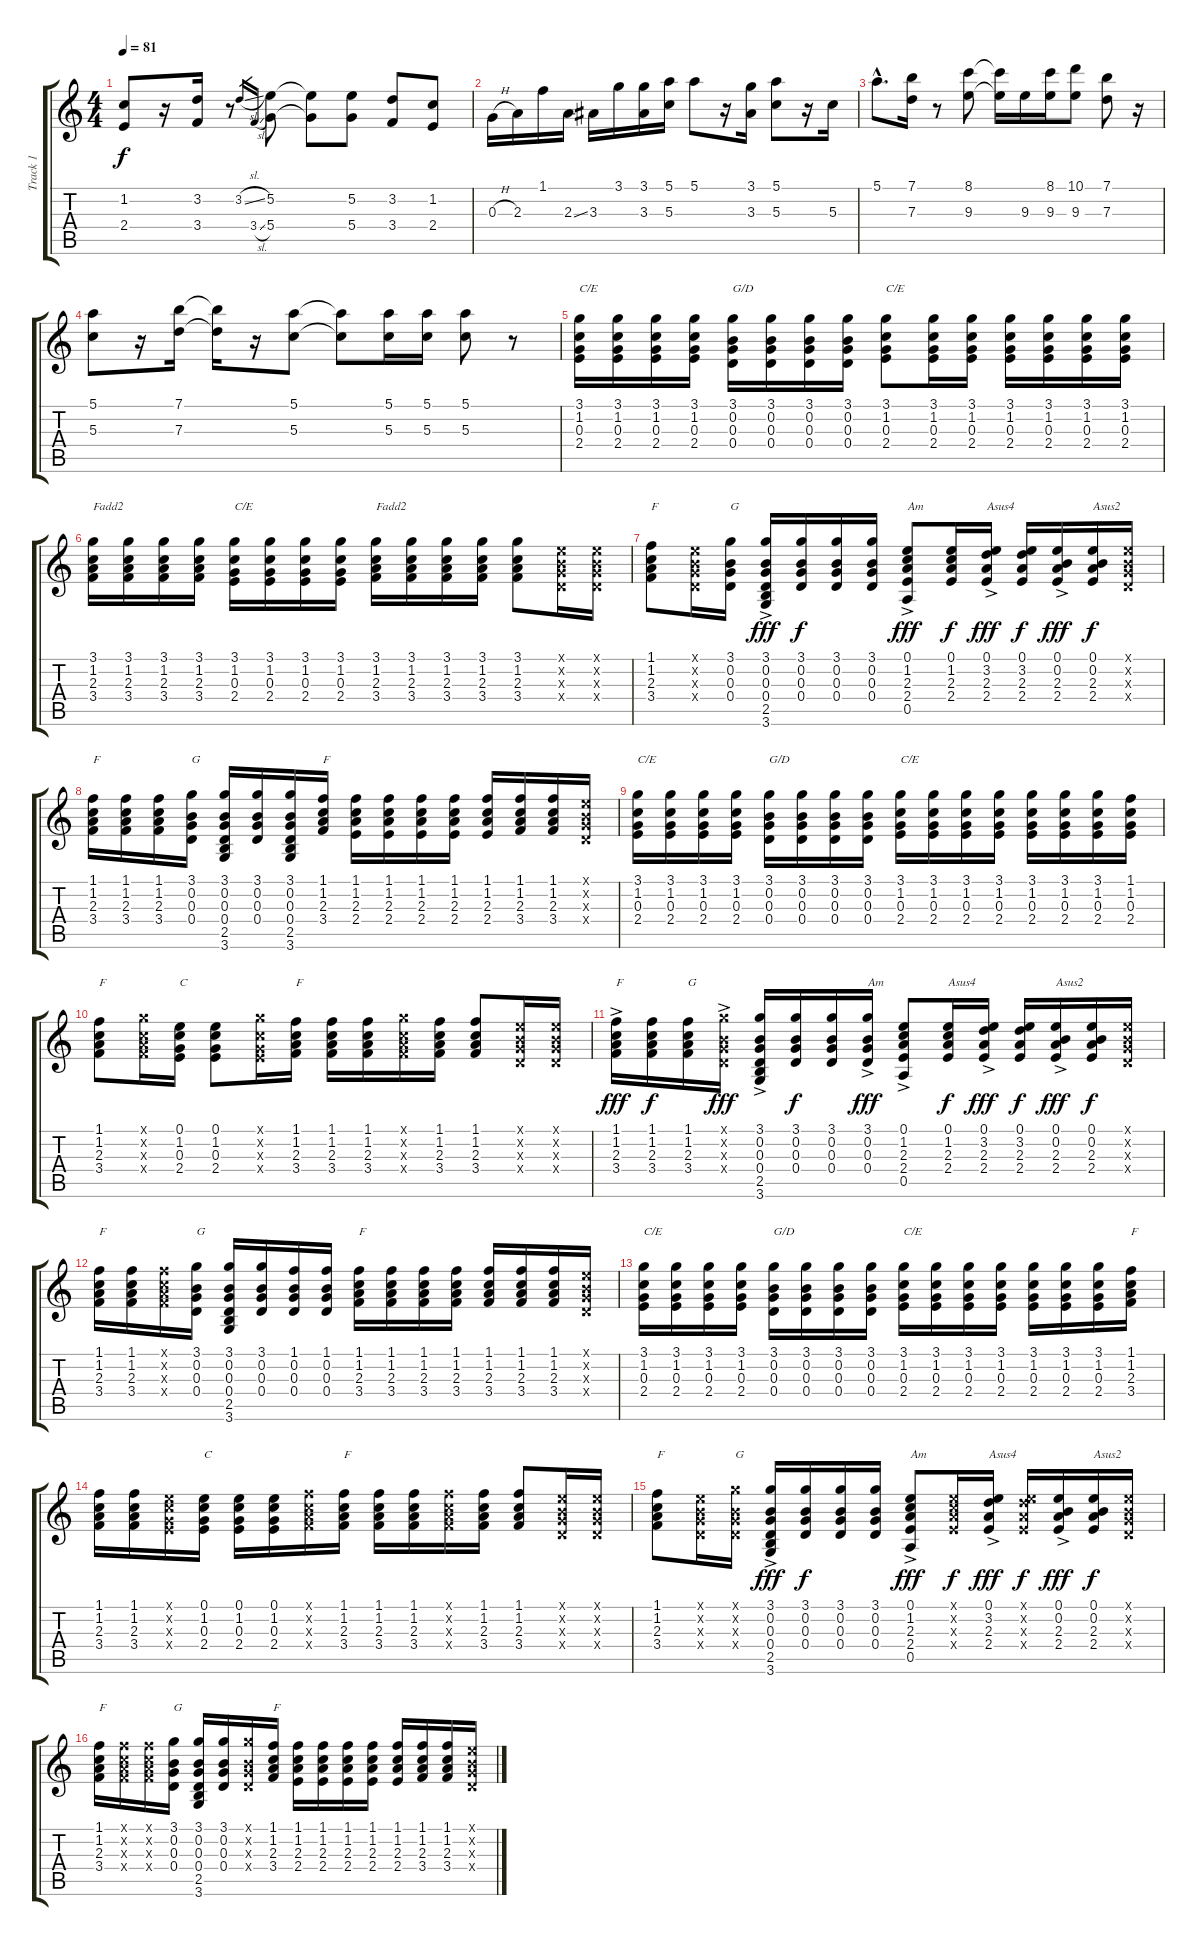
\track ("Track 1" "Track 1") {instrument acousticguitarnylon}
\staff {score tabs}
\tuning (E4 B3 G3 D3 A2 E2) {hide}
\ts (4 4)
\tempo 81
\clef g2
\ks c
(1.2 2.4).8{dy f instrument acousticguitarnylon} r.16 (3.2 3.4).16 r.8 3.2{sl}.16{gr} 3.4{sl}.16{gr} (5.2 5.4).8 (5.2{t} 5.4{t}).8 (5.2 5.4).8 (3.2 3.4).8 (1.2 2.4).8 |
0.3{h}.16 2.3.16 1.1.16 2.3{ss}.16 3.3.16 3.1.16 (3.1 3.3).16 (5.1 5.3).16 5.1.8 r.16 (3.1 3.3).16 (5.1 5.3).8 r.16 5.3.16 |
5.1{hac}.8{d} (7.1 7.3).16 r.8 (8.1 9.3).8 (8.1{t} 9.3{t}).16 9.3.16 (8.1 9.3).16 (10.1 9.3).8 (7.1 7.3).8 r.16 |
(5.1 5.3).8 r.16 (7.1 7.3).16 (7.1{t} 7.3{t}).16 r.16 (5.1 5.3).8 (5.1{t} 5.3{t}).8 (5.1 5.3).16 (5.1 5.3).16 (5.1 5.3).8 r.8 |
(3.1 1.2 0.3 2.4).16{txt "C/E"} (3.1 1.2 0.3 2.4).16 (3.1 1.2 0.3 2.4).16 (3.1 1.2 0.3 2.4).16 (3.1 0.2 0.3 0.4).16{txt "G/D"} (3.1 0.2 0.3 0.4).16 (3.1 0.2 0.3 0.4).16 (3.1 0.2 0.3 0.4).16 (3.1 1.2 0.3 2.4).8{txt "C/E"} (3.1 1.2 0.3 2.4).16 (3.1 1.2 0.3 2.4).16 (3.1 1.2 0.3 2.4).16 (3.1 1.2 0.3 2.4).16 (3.1 1.2 0.3 2.4).16 (3.1 1.2 0.3 2.4).16 |
(3.1 1.2 2.3 3.4).16{txt "Fadd2"} (3.1 1.2 2.3 3.4).16 (3.1 1.2 2.3 3.4).16 (3.1 1.2 2.3 3.4).16 (3.1 1.2 0.3 2.4).16{txt "C/E"} (3.1 1.2 0.3 2.4).16 (3.1 1.2 0.3 2.4).16 (3.1 1.2 0.3 2.4).16 (3.1 1.2 2.3 3.4).16{txt "Fadd2"} (3.1 1.2 2.3 3.4).16 (3.1 1.2 2.3 3.4).16 (3.1 1.2 2.3 3.4).16 (3.1 1.2 2.3 3.4).8 (0.1{x} 0.2{x} 0.3{x} 0.4{x}).16 (0.1{x} 0.2{x} 0.3{x} 0.4{x}).16 |
(1.1 1.2 2.3 3.4).8{txt "F"} (0.1{x} 0.2{x} 0.3{x} 0.4{x}).16 (3.1 0.2 0.3 0.4).16{txt "G"} (3.1{ac} 0.2 0.3 0.4 2.5 3.6).16{dy fff} (3.1 0.2 0.3 0.4).16{dy f} (3.1 0.2 0.3 0.4).16 (3.1 0.2 0.3 0.4).16 (0.1{ac} 1.2 2.3 2.4 0.5).8{txt "Am" dy fff} (0.1 1.2 2.3 2.4).16{dy f} (0.1{ac} 3.2 2.3 2.4).16{txt "Asus4" dy fff} (0.1 3.2 2.3 2.4).16{dy f} (0.1{ac} 0.2 2.3 2.4).16{dy fff} (0.1 0.2 2.3 2.4).16{txt "Asus2" dy f} (0.1{x} 0.2{x} 0.3{x} 0.4{x}).16 |
(1.1 1.2 2.3 3.4).16{txt "F"} (1.1 1.2 2.3 3.4).16 (1.1 1.2 2.3 3.4).16 (3.1 0.2 0.3 0.4).16{txt "G"} (3.1 0.2 0.3 0.4 2.5 3.6).16 (3.1 0.2 0.3 0.4).16 (3.1 0.2 0.3 0.4 2.5 3.6).16 (1.1 1.2 2.3 3.4).16{txt "F"} (1.1 1.2 2.3 2.4).16 (1.1 1.2 2.3 2.4).16 (1.1 1.2 2.3 2.4).16 (1.1 1.2 2.3 2.4).16 (1.1 1.2 2.3 2.4).16 (1.1 1.2 2.3 3.4).16 (1.1 1.2 2.3 3.4).16 (0.1{x} 0.2{x} 0.3{x} 0.4{x}).16 |
(3.1 1.2 0.3 2.4).16{txt "C/E"} (3.1 1.2 0.3 2.4).16 (3.1 1.2 0.3 2.4).16 (3.1 1.2 0.3 2.4).16 (3.1 0.2 0.3 0.4).16{txt "G/D"} (3.1 0.2 0.3 0.4).16 (3.1 0.2 0.3 0.4).16 (3.1 0.2 0.3 0.4).16 (3.1 1.2 0.3 2.4).16{txt "C/E"} (3.1 1.2 0.3 2.4).16 (3.1 1.2 0.3 2.4).16 (3.1 1.2 0.3 2.4).16 (3.1 1.2 0.3 2.4).16 (3.1 1.2 0.3 2.4).16 (3.1 1.2 0.3 2.4).16 (1.1 1.2 0.3 2.4).16 |
(1.1 1.2 2.3 3.4).8{txt "F"} (3.1{x} 1.2{x} 2.3{x} 3.4{x}).16 (0.1 1.2 0.3 2.4).16{txt "C"} (0.1 1.2 0.3 2.4).8 (3.1{x} 1.2{x} 0.3{x} 2.4{x}).16 (1.1 1.2 2.3 3.4).16{txt "F"} (1.1 1.2 2.3 3.4).16 (1.1 1.2 2.3 3.4).16 (3.1{x} 1.2{x} 2.3{x} 3.4{x}).16 (1.1 1.2 2.3 3.4).16 (1.1 1.2 2.3 3.4).8 (0.1{x} 0.2{x} 0.3{x} 0.4{x}).16 (0.1{x} 0.2{x} 0.3{x} 0.4{x}).16 |
(1.1{ac} 1.2 2.3 3.4).16{txt "F" dy fff} (1.1 1.2 2.3 3.4).16{dy f} (1.1 1.2 2.3 3.4).16{txt "G"} (3.1{x} 0.2{ac x} 0.3{x} 0.4{x}).16{dy fff} (3.1 0.2{ac} 0.3 0.4 2.5 3.6).16 (3.1 0.2 0.3 0.4).16{dy f} (3.1 0.2 0.3 0.4).16 (3.1{ac} 0.2 0.3 0.4).16{txt "Am" dy fff} (0.1 1.2{ac} 2.3 2.4 0.5).8 (0.1 1.2 2.3 2.4).16{txt "Asus4" dy f} (0.1{ac} 3.2 2.3 2.4).16{dy fff} (0.1 3.2 2.3 2.4).16{dy f} (0.1 0.2{ac} 2.3 2.4).16{txt "Asus2" dy fff} (0.1 0.2 2.3 2.4).16{dy f} (0.1{x} 0.2{x} 0.3{x} 0.4{x}).16 |
(1.1 1.2 2.3 3.4).16{txt "F"} (1.1 1.2 2.3 3.4).16 (1.1{x} 1.2{x} 2.3{x} 3.4{x}).16 (3.1 0.2 0.3 0.4).16{txt "G"} (3.1 0.2 0.3 0.4 2.5 3.6).16 (3.1 0.2 0.3 0.4).16 (1.1 0.2 0.3 0.4).16 (1.1 0.2 0.3 0.4).16 (1.1 1.2 2.3 3.4).16{txt "F"} (1.1 1.2 2.3 3.4).16 (1.1 1.2 2.3 3.4).16 (1.1 1.2 2.3 3.4).16 (1.1 1.2 2.3 3.4).16 (1.1 1.2 2.3 3.4).16 (1.1 1.2 2.3 3.4).16 (0.1{x} 0.2{x} 0.3{x} 0.4{x}).16 |
(3.1 1.2 0.3 2.4).16{txt "C/E"} (3.1 1.2 0.3 2.4).16 (3.1 1.2 0.3 2.4).16 (3.1 1.2 0.3 2.4).16 (3.1 0.2 0.3 0.4).16{txt "G/D"} (3.1 0.2 0.3 0.4).16 (3.1 0.2 0.3 0.4).16 (3.1 0.2 0.3 0.4).16 (3.1 1.2 0.3 2.4).16{txt "C/E"} (3.1 1.2 0.3 2.4).16 (3.1 1.2 0.3 2.4).16 (3.1 1.2 0.3 2.4).16 (3.1 1.2 0.3 2.4).16 (3.1 1.2 0.3 2.4).16 (3.1 1.2 0.3 2.4).16 (1.1 1.2 2.3 3.4).16{txt "F"} |
(1.1 1.2 2.3 3.4).16 (1.1 1.2 2.3 3.4).16 (0.1{x} 1.2{x} 0.3{x} 2.4{x}).16 (0.1 1.2 0.3 2.4).16{txt "C"} (0.1 1.2 0.3 2.4).16 (0.1 1.2 0.3 2.4).16 (1.1{x} 1.2{x} 2.3{x} 3.4{x}).16 (1.1 1.2 2.3 3.4).16{txt "F"} (1.1 1.2 2.3 3.4).16 (1.1 1.2 2.3 3.4).16 (1.1{x} 1.2{x} 2.3{x} 3.4{x}).16 (1.1 1.2 2.3 3.4).16 (1.1 1.2 2.3 3.4).8 (0.1{x} 0.2{x} 0.3{x} 0.4{x}).16 (0.1{x} 0.2{x} 0.3{x} 0.4{x}).16 |
(1.1 1.2 2.3 3.4).8{txt "F"} (0.1{x} 0.2{x} 0.3{x} 0.4{x}).16 (3.1{x} 0.2{x} 0.3{x} 0.4{x}).16{txt "G"} (3.1{ac} 0.2 0.3 0.4 2.5 3.6).16{dy fff} (3.1 0.2 0.3 0.4).16{dy f} (3.1 0.2 0.3 0.4).16 (3.1 0.2 0.3 0.4).16 (0.1{ac} 1.2 2.3 2.4 0.5).8{txt "Am" dy fff} (0.1{x} 1.2{x} 2.3{x} 2.4{x}).16{dy f} (0.1{ac} 3.2 2.3 2.4).16{txt "Asus4" dy fff} (0.1{x} 3.2{x} 2.3{x} 2.4{x}).16{dy f} (0.1{ac} 0.2 2.3 2.4).16{dy fff} (0.1 0.2 2.3 2.4).16{txt "Asus2" dy f} (0.1{x} 0.2{x} 0.3{x} 0.4{x}).16 |
(1.1 1.2 2.3 3.4).16{txt "F"} (1.1{x} 1.2{x} 2.3{x} 3.4{x}).16 (1.1{x} 1.2{x} 2.3{x} 3.4{x}).16 (3.1 0.2 0.3 0.4).16{txt "G"} (3.1 0.2 0.3 0.4 2.5 3.6).16 (3.1 0.2 0.3 0.4).16 (3.1{x} 0.2{x} 0.3{x} 0.4{x}).16 (1.1 1.2 2.3 3.4).16{txt "F"} (1.1 1.2 2.3 2.4).16 (1.1 1.2 2.3 2.4).16 (1.1 1.2 2.3 2.4).16 (1.1 1.2 2.3 2.4).16 (1.1 1.2 2.3 2.4).16 (1.1 1.2 2.3 3.4).16 (1.1 1.2 2.3 3.4).16 (0.1{x} 0.2{x} 0.3{x} 0.4{x}).16
